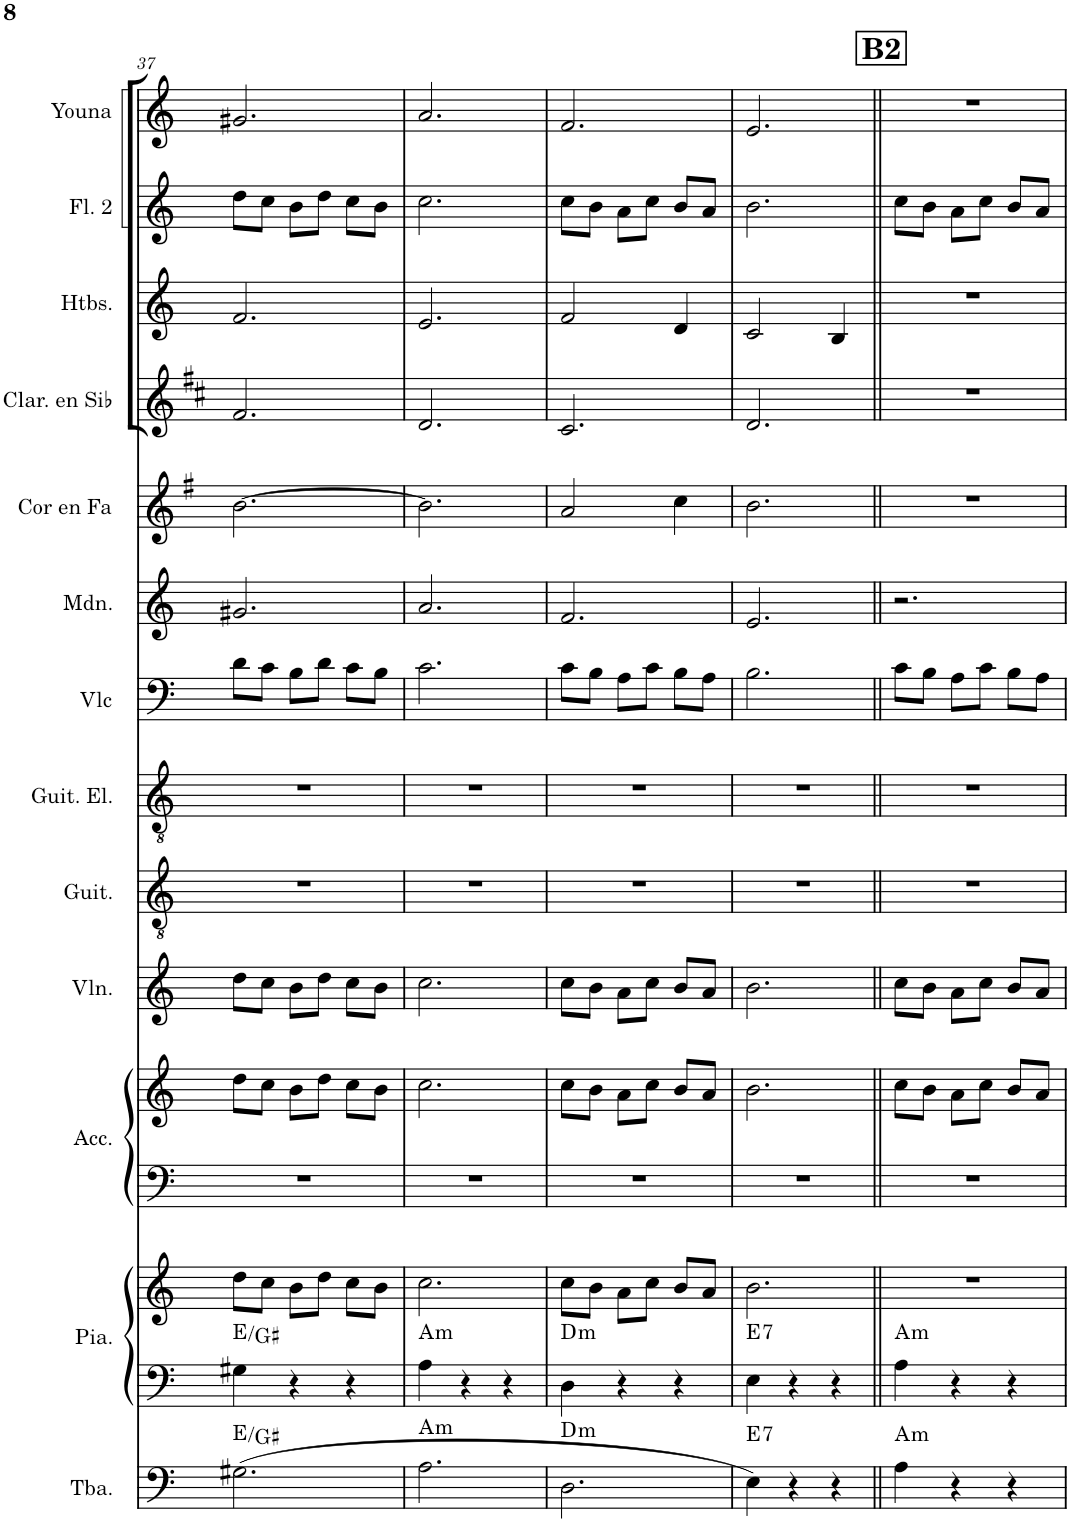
**kern	**harte	**kern	**kern	**harte	**kern	**kern	**kern	**kern	**kern	**kern	**kern	**kern	**kern	**kern	**kern	**kern
*part13	*part13	*part12	*part12	*part12	*part11	*part11	*part10	*part9	*part8	*part7	*part6	*part5	*part4	*part3	*part2	*part1
*staff15	*	*staff14	*staff13	*	*staff12	*staff11	*staff10	*staff9	*staff8	*staff7	*staff6	*staff5	*staff4	*staff3	*staff2	*staff1
*I"Tuba	*	*I"Piano	*	*	*I"Accordéon	*	*I"Violon	*I"Guitare acoustique	*I"Guitare électrique	*I"Violoncelle	*I"Mandoline	*I"Cor en Fa	*I"Clarinette en Sib	*I"Hautbois	*I"Flûte 2	*I"Flûte
*I'Tba.	*	*I'Pia.	*	*	*I'Acc.	*	*I'Vln.	*I'Guit.	*I'Guit. El.	*I'Vlc	*I'Mdn.	*I'Cor en Fa	*I'Clar. en Sib	*I'Htbs.	*I'Fl. 2	*
!!LO:PB:g=z
*clefF4	*	*clefF4	*clefG2	*	*clefF4	*clefG2	*clefG2	*clefGv2	*clefGv2	*clefF4	*clefG2	*clefG2	*clefG2	*clefG2	*clefG2	*clefG2
*	*	*	*	*	*	*	*	*	*	*	*	*Trd4c7	*Trd1c2	*	*	*
*k[]	*	*k[]	*k[]	*	*k[]	*k[]	*k[]	*k[]	*k[]	*k[]	*k[]	*k[f#]	*k[f#c#]	*k[]	*k[]	*k[]
*M3/4	*	*M3/4	*M3/4	*	*M3/4	*M3/4	*M3/4	*M3/4	*M3/4	*M3/4	*M3/4	*M3/4	*M3/4	*M3/4	*M3/4	*M3/4
=37	=37	=37	=37	=37	=37	=37	=37	=37	=37	=37	=37	=37	=37	=37	=37	=37
(2.G#X\	E:maj/3	4G#X\	8dd\L	E:maj/3	2.r	8dd\L	8dd\L	2.r	2.r	8d\L	2.g#X/	[2.b\	2.f#/	2.f/	8dd\L	2.g#X/
.	.	.	8cc\J	.	.	8cc\J	8cc\J	.	.	8c\J	.	.	.	.	8cc\J	.
.	.	4r	8b\L	.	.	8b\L	8b\L	.	.	8B\L	.	.	.	.	8b\L	.
.	.	.	8dd\J	.	.	8dd\J	8dd\J	.	.	8d\J	.	.	.	.	8dd\J	.
.	.	4r	8cc\L	.	.	8cc\L	8cc\L	.	.	8c\L	.	.	.	.	8cc\L	.
.	.	.	8b\J	.	.	8b\J	8b\J	.	.	8B\J	.	.	.	.	8b\J	.
=38	=38	=38	=38	=38	=38	=38	=38	=38	=38	=38	=38	=38	=38	=38	=38	=38
!	!LO:H:kt=m	!	!	!LO:H:kt=m	!	!	!	!	!	!	!	!	!	!	!	!
2.A\	A:min	4A\	2.cc\	A:min	2.r	2.cc\	2.cc\	2.r	2.r	2.c\	2.a/	2.b\]	2.d/	2.e/	2.cc\	2.a/
.	.	4r	.	.	.	.	.	.	.	.	.	.	.	.	.	.
.	.	4r	.	.	.	.	.	.	.	.	.	.	.	.	.	.
=39	=39	=39	=39	=39	=39	=39	=39	=39	=39	=39	=39	=39	=39	=39	=39	=39
!	!LO:H:kt=m	!	!	!LO:H:kt=m	!	!	!	!	!	!	!	!	!	!	!	!
2.D\	D:min	4D\	8cc\L	D:min	2.r	8cc\L	8cc\L	2.r	2.r	8c\L	2.f/	2a/	2.c#/	2f/	8cc\L	2.f/
.	.	.	8b\J	.	.	8b\J	8b\J	.	.	8B\J	.	.	.	.	8b\J	.
.	.	4r	8a\L	.	.	8a\L	8a\L	.	.	8A\L	.	.	.	.	8a\L	.
.	.	.	8cc\J	.	.	8cc\J	8cc\J	.	.	8c\J	.	.	.	.	8cc\J	.
.	.	4r	8b/L	.	.	8b/L	8b/L	.	.	8B\L	.	4cc\	.	4d/	8b/L	.
.	.	.	8a/J	.	.	8a/J	8a/J	.	.	8A\J	.	.	.	.	8a/J	.
=40	=40	=40	=40	=40	=40	=40	=40	=40	=40	=40	=40	=40	=40	=40	=40	=40
!	!LO:H:kt=7	!	!	!LO:H:kt=7	!	!	!	!	!	!	!	!	!	!	!	!
4E\)	E:7	4E\	2.b\	E:7	2.r	2.b\	2.b\	2.r	2.r	2.B\	2.e/	2.b\	2.d/	2c/	2.b\	2.e/
4r	.	4r	.	.	.	.	.	.	.	.	.	.	.	.	.	.
4r	.	4r	.	.	.	.	.	.	.	.	.	.	.	4B/	.	.
!!LO:REH:place=s1:a:B:cj:fs=14:t=B2
=41||	=41||	=41||	=41||	=41||	=41||	=41||	=41||	=41||	=41||	=41||	=41||	=41||	=41||	=41||	=41||	=41||
!	!LO:H:kt=m	!	!	!LO:H:kt=m	!	!	!	!	!	!	!	!	!	!	!	!
4A\	A:min	4A\	2.r	A:min	2.r	8cc\L	8cc\L	2.r	2.r	8c\L	2.r	2.r	2.r	2.r	8cc\L	2.r
.	.	.	.	.	.	8b\J	8b\J	.	.	8B\J	.	.	.	.	8b\J	.
4r	.	4r	.	.	.	8a\L	8a\L	.	.	8A\L	.	.	.	.	8a\L	.
.	.	.	.	.	.	8cc\J	8cc\J	.	.	8c\J	.	.	.	.	8cc\J	.
4r	.	4r	.	.	.	8b/L	8b/L	.	.	8B\L	.	.	.	.	8b/L	.
.	.	.	.	.	.	8a/J	8a/J	.	.	8A\J	.	.	.	.	8a/J	.
=	=	=	=	=	=	=	=	=	=	=	=	=	=	=	=	=
*-	*-	*-	*-	*-	*-	*-	*-	*-	*-	*-	*-	*-	*-	*-	*-	*-
